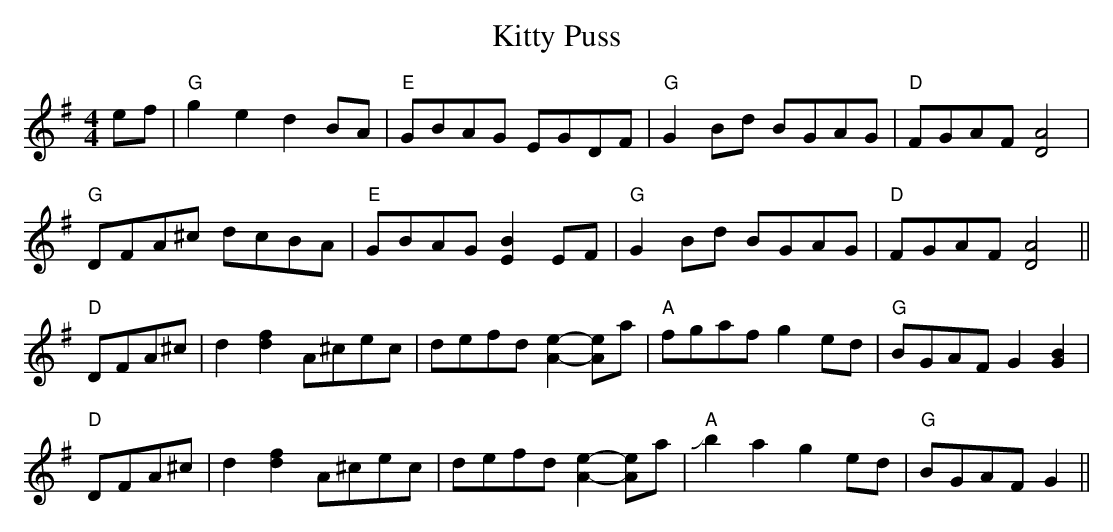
X:1
T:Kitty Puss
M:4/4
L:1/8
K:G
ef|"G"g2e2d2 BA|"E"GBAG EGDF|"G"G2 Bd BGAG|"D"FGAF [D4A4]|
"G"DFA^c dcBA|"E"GBAG [E2B2] EF|"G"G2 Bd BGAG|"D"FGAF [D4A4]||
"D"DFA^c|d2 [d2f2] A^cec|defd [A2e2]-[Ae]a|"A"fgaf g2 ed|"G"BGAF G2[G2B2]|
"D"DFA^c|d2[d2f2] A^cec|defd [A2e2]-[Ae]a|"A"+slide+b2a2g2 ed|"G"BGAF G2||
